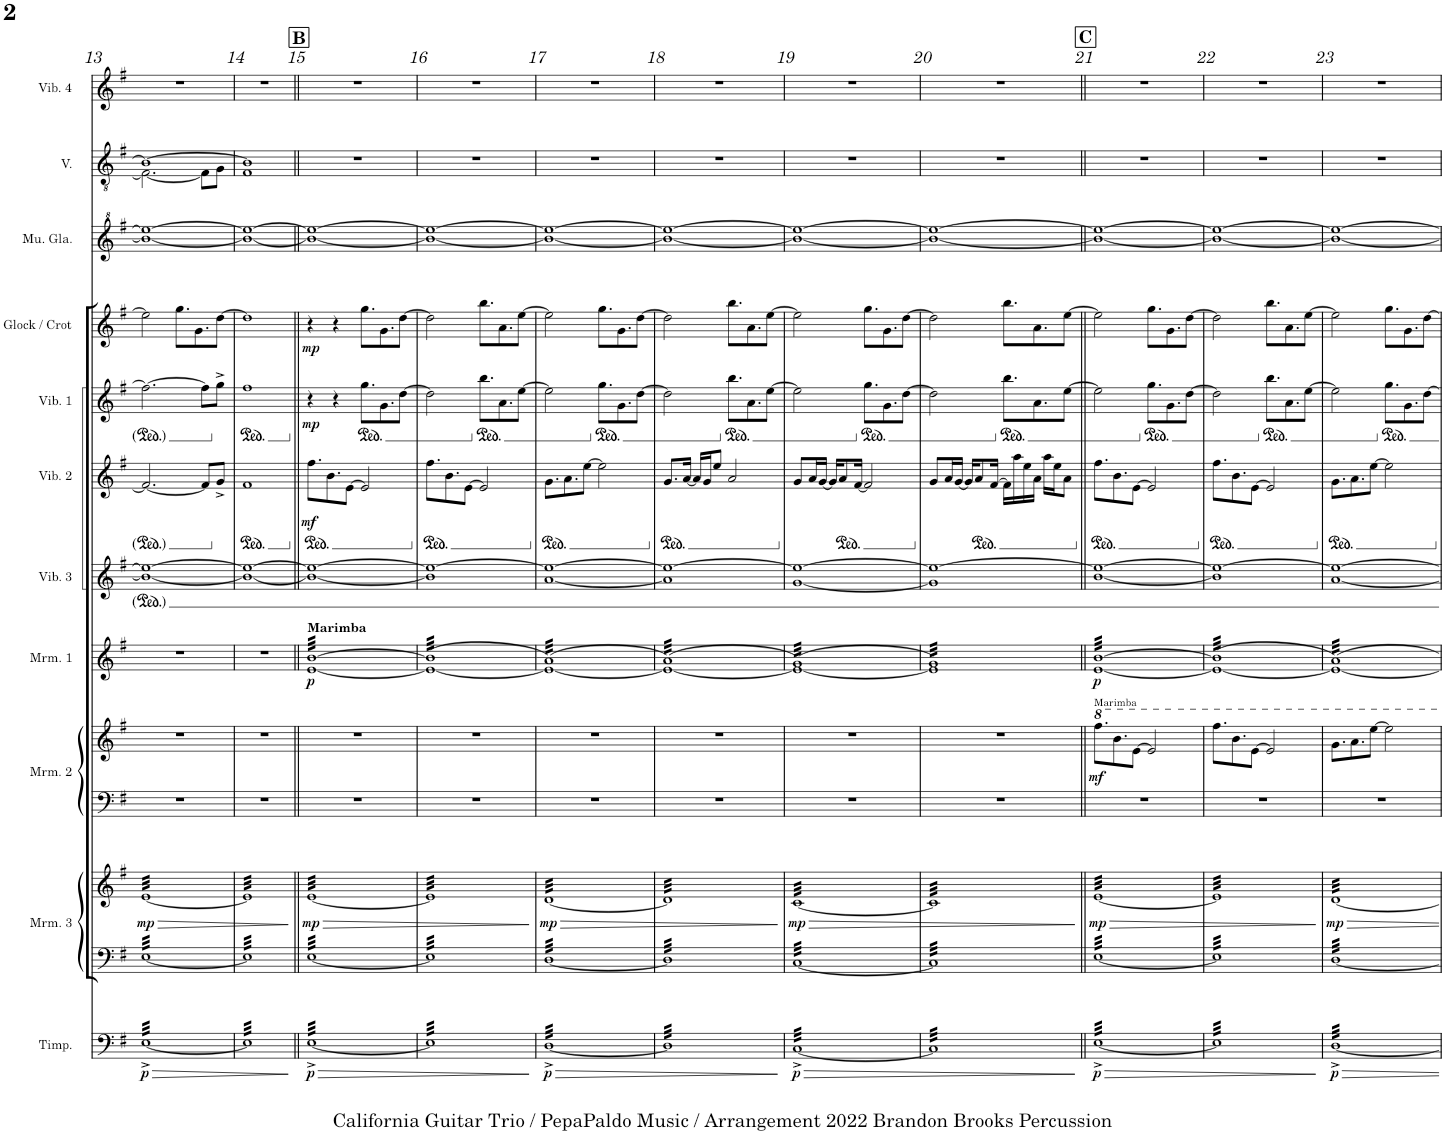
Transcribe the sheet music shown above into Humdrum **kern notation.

**kern	**dynam	**kern	**kern	**dynam	**kern	**kern	**dynam	**kern	**dynam	**kern	**kern	**dynam	**kern	**dynam	**kern	**dynam	**kern	**kern	**kern
*part11	*part11	*part10	*part10	*part10	*part9	*part9	*part9	*part8	*part8	*part7	*part6	*part6	*part5	*part5	*part4	*part4	*part3	*part2	*part1
*staff13	*staff13	*staff12	*staff11	*staff11/12	*staff10	*staff9	*staff9/10	*staff8	*staff8	*staff7	*staff6	*staff6	*staff5	*staff5	*staff4	*staff4	*staff3	*staff2	*staff1
*I"Timpani	*	*I"Marimba 3	*	*	*I"Marimba 2	*	*	*I"Marimba 1	*	*I"Vibraphone 3	*I"Vibraphone 2	*	*I"Vibraphone 1	*	*I"Glock / Crot	*	*I"Musical Glasses	*I"Voice	*I"Vibraphone 4
*I'Timp.	*	*I'Mrm. 3	*	*	*I'Mrm. 2	*	*	*I'Mrm. 1	*	*I'Vib. 3	*I'Vib. 2	*	*I'Vib. 1	*	*I'Glock / Crot	*	*I'Mu. Gla.	*I'V.	*I'Vib. 4
!!LO:PB:g=z
*clefF4	*	*clefF4	*clefG2	*	*clefF4	*clefG2	*	*clefG2	*	*clefG2	*clefG2	*	*clefG2	*	*clefG2	*	*clefG^2	*clefGv2	*clefG2
*	*	*	*	*	*	*	*	*	*	*	*	*	*	*	*Trd-14c-24	*	*	*	*
*k[f#]	*	*k[f#]	*k[f#]	*	*k[f#]	*k[f#]	*	*k[f#]	*	*k[f#]	*k[f#]	*	*k[f#]	*	*k[f#]	*	*k[f#]	*k[f#]	*k[f#]
*M4/4	*	*M4/4	*M4/4	*	*M4/4	*M4/4	*	*M4/4	*	*M4/4	*M4/4	*	*M4/4	*	*M4/4	*	*M4/4	*M4/4	*M4/4
=13	=13	=13	=13	=13	=13	=13	=13	=13	=13	=13	=13	=13	=13	=13	=13	=13	=13	=13	=13
!	!LO:HP:b	!	!	!LO:HP:b	!	!	!	!	!	!	!	!	!	!	!	!	!	!	!
*	*	*	*	*	*	*	*	*	*	*	*	*	*	*	*	*	*	*^	*
!	!LO:DY:n=1:b	!	!	!LO:DY:n=1:b	!	!	!	!	!	!	!	!	!	!	!	!	!	!	!	!
*tremolo	*	*	*	*	*	*	*	*	*	*	*	*	*	*	*	*	*	*	*	*
*	*	*tremolo	*	*	*	*	*	*	*	*	*	*	*	*	*	*	*	*	*	*
*	*	*	*tremolo	*	*	*	*	*	*	*	*	*	*	*	*	*	*	*	*	*
[32E^LLL	> p	[32ELLL	[32eLLL	> mp	1r	1r	.	1r	.	1b_ 1ee_	2.f#/_	.	2.ff#\_	.	2ee\]	.	1bb_ 1eee_	1B_	2.F#\_	1r
32E^	.	32E	32e	.	.	.	.	.	.	.	.	.	.	.	.	.	.	.	.	.
32E^	.	32E	32e	.	.	.	.	.	.	.	.	.	.	.	.	.	.	.	.	.
32E^	.	32E	32e	.	.	.	.	.	.	.	.	.	.	.	.	.	.	.	.	.
32E^	.	32E	32e	.	.	.	.	.	.	.	.	.	.	.	.	.	.	.	.	.
32E^	.	32E	32e	.	.	.	.	.	.	.	.	.	.	.	.	.	.	.	.	.
32E^	.	32E	32e	.	.	.	.	.	.	.	.	.	.	.	.	.	.	.	.	.
32E^	.	32E	32e	.	.	.	.	.	.	.	.	.	.	.	.	.	.	.	.	.
32E^	.	32E	32e	.	.	.	.	.	.	.	.	.	.	.	.	.	.	.	.	.
32E^	.	32E	32e	.	.	.	.	.	.	.	.	.	.	.	.	.	.	.	.	.
32E^	.	32E	32e	.	.	.	.	.	.	.	.	.	.	.	.	.	.	.	.	.
32E^	.	32E	32e	.	.	.	.	.	.	.	.	.	.	.	.	.	.	.	.	.
32E^	.	32E	32e	.	.	.	.	.	.	.	.	.	.	.	.	.	.	.	.	.
32E^	.	32E	32e	.	.	.	.	.	.	.	.	.	.	.	.	.	.	.	.	.
32E^	.	32E	32e	.	.	.	.	.	.	.	.	.	.	.	.	.	.	.	.	.
32E^	.	32E	32e	.	.	.	.	.	.	.	.	.	.	.	.	.	.	.	.	.
32E^	.	32E	32e	.	.	.	.	.	.	.	.	.	.	.	8.gg\L	.	.	.	.	.
32E^	.	32E	32e	.	.	.	.	.	.	.	.	.	.	.	.	.	.	.	.	.
32E^	.	32E	32e	.	.	.	.	.	.	.	.	.	.	.	.	.	.	.	.	.
32E^	.	32E	32e	.	.	.	.	.	.	.	.	.	.	.	.	.	.	.	.	.
32E^	.	32E	32e	.	.	.	.	.	.	.	.	.	.	.	.	.	.	.	.	.
32E^	.	32E	32e	.	.	.	.	.	.	.	.	.	.	.	.	.	.	.	.	.
32E^	.	32E	32e	.	.	.	.	.	.	.	.	.	.	.	8.g\	.	.	.	.	.
32E^	.	32E	32e	.	.	.	.	.	.	.	.	.	.	.	.	.	.	.	.	.
32E^	.	32E	32e	.	.	.	.	.	.	.	8f#/L]	.	8ff#\L]	.	.	.	.	.	8F#\L]	.
32E^	.	32E	32e	.	.	.	.	.	.	.	.	.	.	.	.	.	.	.	.	.
32E^	.	32E	32e	.	.	.	.	.	.	.	.	.	.	.	.	.	.	.	.	.
32E^	.	32E	32e	.	.	.	.	.	.	.	.	.	.	.	.	.	.	.	.	.
32E^	.	32E	32e	.	.	.	.	.	.	.	8g^/J	.	8gg^\J	.	[8dd\J	.	.	.	8G\J	.
32E^	.	32E	32e	.	.	.	.	.	.	.	.	.	.	.	.	.	.	.	.	.
32E^	.	32E	32e	.	.	.	.	.	.	.	.	.	.	.	.	.	.	.	.	.
32E^JJJ	.	32EJJJ	32eJJJ	.	.	.	.	.	.	.	.	.	.	.	.	.	.	.	.	.
=14	=14	=14	=14	=14	=14	=14	=14	=14	=14	=14	=14	=14	=14	=14	=14	=14	=14	=14	=14	=14
*	*	*	*	*	*	*	*	*	*	*	*	*	*ped	*	*	*	*	*	*	*
32E]LLL	.	32E]LLL	32e]LLL	.	1r	1r	.	1r	.	1b_ 1ee_	1f#	.	1ff#	.	1dd]	.	1bb_ 1eee_	1B]	1F#	1r
32E	.	32E	32e	.	.	.	.	.	.	.	.	.	.	.	.	.	.	.	.	.
32E	.	32E	32e	.	.	.	.	.	.	.	.	.	.	.	.	.	.	.	.	.
32E	.	32E	32e	.	.	.	.	.	.	.	.	.	.	.	.	.	.	.	.	.
32E	.	32E	32e	.	.	.	.	.	.	.	.	.	.	.	.	.	.	.	.	.
32E	.	32E	32e	.	.	.	.	.	.	.	.	.	.	.	.	.	.	.	.	.
32E	.	32E	32e	.	.	.	.	.	.	.	.	.	.	.	.	.	.	.	.	.
32E	.	32E	32e	.	.	.	.	.	.	.	.	.	.	.	.	.	.	.	.	.
32E	.	32E	32e	.	.	.	.	.	.	.	.	.	.	.	.	.	.	.	.	.
32E	.	32E	32e	.	.	.	.	.	.	.	.	.	.	.	.	.	.	.	.	.
32E	.	32E	32e	.	.	.	.	.	.	.	.	.	.	.	.	.	.	.	.	.
32E	.	32E	32e	.	.	.	.	.	.	.	.	.	.	.	.	.	.	.	.	.
32E	.	32E	32e	.	.	.	.	.	.	.	.	.	.	.	.	.	.	.	.	.
32E	.	32E	32e	.	.	.	.	.	.	.	.	.	.	.	.	.	.	.	.	.
32E	.	32E	32e	.	.	.	.	.	.	.	.	.	.	.	.	.	.	.	.	.
32E	.	32E	32e	.	.	.	.	.	.	.	.	.	.	.	.	.	.	.	.	.
32E	.	32E	32e	.	.	.	.	.	.	.	.	.	.	.	.	.	.	.	.	.
32E	.	32E	32e	.	.	.	.	.	.	.	.	.	.	.	.	.	.	.	.	.
32E	.	32E	32e	.	.	.	.	.	.	.	.	.	.	.	.	.	.	.	.	.
32E	.	32E	32e	.	.	.	.	.	.	.	.	.	.	.	.	.	.	.	.	.
32E	.	32E	32e	.	.	.	.	.	.	.	.	.	.	.	.	.	.	.	.	.
32E	.	32E	32e	.	.	.	.	.	.	.	.	.	.	.	.	.	.	.	.	.
32E	.	32E	32e	.	.	.	.	.	.	.	.	.	.	.	.	.	.	.	.	.
32E	.	32E	32e	.	.	.	.	.	.	.	.	.	.	.	.	.	.	.	.	.
32E	.	32E	32e	.	.	.	.	.	.	.	.	.	.	.	.	.	.	.	.	.
32E	.	32E	32e	.	.	.	.	.	.	.	.	.	.	.	.	.	.	.	.	.
32E	.	32E	32e	.	.	.	.	.	.	.	.	.	.	.	.	.	.	.	.	.
32E	.	32E	32e	.	.	.	.	.	.	.	.	.	.	.	.	.	.	.	.	.
32E	.	32E	32e	.	.	.	.	.	.	.	.	.	.	.	.	.	.	.	.	.
32E	.	32E	32e	.	.	.	.	.	.	.	.	.	.	.	.	.	.	.	.	.
32E	.	32E	32e	.	.	.	.	.	.	.	.	.	.	.	.	.	.	.	.	.
32EJJJ	.	32EJJJ	32eJJJ	.	.	.	.	.	.	.	.	.	.	.	.	.	.	.	.	.
*	*	*	*	*	*	*	*	*	*	*	*	*	*	*	*	*	*	*v	*v	*
.	]	.	.	]	.	.	.	.	.	.	.	.	.	.	.	.	.	.	.
!!LO:REH:place=s1:a:B:cj:fs=14:t=B
=15||	=15||	=15||	=15||	=15||	=15||	=15||	=15||	=15||	=15||	=15||	=15||	=15||	=15||	=15||	=15||	=15||	=15||	=15||	=15||
!	!LO:HP:b	!	!	!LO:HP:b	!	!	!	!	!	!	!	!	!	!	!	!	!	!	!
*	*	*	*	*	*	*	*	*	*	*	*	*	*Xped	*	*	*	*	*	*
!	!	!	!	!	!	!	!	!LO:TX:a:B:t=Marimba	!	!	!	!	!	!	!	!	!	!	!
!	!LO:DY:n=1:b	!	!	!LO:DY:n=1:b	!	!	!	!	!LO:DY:b	!	!	!LO:DY:b	!	!LO:DY:b	!	!LO:DY:b	!	!	!
*	*	*	*	*	*	*	*	*tremolo	*	*	*	*	*	*	*	*	*	*	*
[32E^LLL	> p	[32ELLL	[32eLLL	> mp	1r	1r	.	[32e [32bLLL	p	1b_ 1ee_	8.ff#\L	mf	4r	mp	4r	mp	1bb_ 1eee_	1r	1r
32E^	.	32E	32e	.	.	.	.	32e 32b	.	.	.	.	.	.	.	.	.	.	.
32E^	.	32E	32e	.	.	.	.	32e 32b	.	.	.	.	.	.	.	.	.	.	.
32E^	.	32E	32e	.	.	.	.	32e 32b	.	.	.	.	.	.	.	.	.	.	.
32E^	.	32E	32e	.	.	.	.	32e 32b	.	.	.	.	.	.	.	.	.	.	.
32E^	.	32E	32e	.	.	.	.	32e 32b	.	.	.	.	.	.	.	.	.	.	.
32E^	.	32E	32e	.	.	.	.	32e 32b	.	.	8.b\	.	.	.	.	.	.	.	.
32E^	.	32E	32e	.	.	.	.	32e 32b	.	.	.	.	.	.	.	.	.	.	.
32E^	.	32E	32e	.	.	.	.	32e 32b	.	.	.	.	4r	.	4r	.	.	.	.
32E^	.	32E	32e	.	.	.	.	32e 32b	.	.	.	.	.	.	.	.	.	.	.
32E^	.	32E	32e	.	.	.	.	32e 32b	.	.	.	.	.	.	.	.	.	.	.
32E^	.	32E	32e	.	.	.	.	32e 32b	.	.	.	.	.	.	.	.	.	.	.
32E^	.	32E	32e	.	.	.	.	32e 32b	.	.	[8e\J	.	.	.	.	.	.	.	.
32E^	.	32E	32e	.	.	.	.	32e 32b	.	.	.	.	.	.	.	.	.	.	.
32E^	.	32E	32e	.	.	.	.	32e 32b	.	.	.	.	.	.	.	.	.	.	.
32E^	.	32E	32e	.	.	.	.	32e 32b	.	.	.	.	.	.	.	.	.	.	.
*	*	*	*	*	*	*	*	*	*	*	*	*	*ped	*	*	*	*	*	*
32E^	.	32E	32e	.	.	.	.	32e 32b	.	.	2e/]	.	8.gg\L	.	8.gg\L	.	.	.	.
32E^	.	32E	32e	.	.	.	.	32e 32b	.	.	.	.	.	.	.	.	.	.	.
32E^	.	32E	32e	.	.	.	.	32e 32b	.	.	.	.	.	.	.	.	.	.	.
32E^	.	32E	32e	.	.	.	.	32e 32b	.	.	.	.	.	.	.	.	.	.	.
32E^	.	32E	32e	.	.	.	.	32e 32b	.	.	.	.	.	.	.	.	.	.	.
32E^	.	32E	32e	.	.	.	.	32e 32b	.	.	.	.	.	.	.	.	.	.	.
32E^	.	32E	32e	.	.	.	.	32e 32b	.	.	.	.	8.g\	.	8.g\	.	.	.	.
32E^	.	32E	32e	.	.	.	.	32e 32b	.	.	.	.	.	.	.	.	.	.	.
32E^	.	32E	32e	.	.	.	.	32e 32b	.	.	.	.	.	.	.	.	.	.	.
32E^	.	32E	32e	.	.	.	.	32e 32b	.	.	.	.	.	.	.	.	.	.	.
32E^	.	32E	32e	.	.	.	.	32e 32b	.	.	.	.	.	.	.	.	.	.	.
32E^	.	32E	32e	.	.	.	.	32e 32b	.	.	.	.	.	.	.	.	.	.	.
32E^	.	32E	32e	.	.	.	.	32e 32b	.	.	.	.	[8dd\J	.	[8dd\J	.	.	.	.
32E^	.	32E	32e	.	.	.	.	32e 32b	.	.	.	.	.	.	.	.	.	.	.
32E^	.	32E	32e	.	.	.	.	32e 32b	.	.	.	.	.	.	.	.	.	.	.
32E^JJJ	.	32EJJJ	32eJJJ	.	.	.	.	32e 32bJJJ	.	.	.	.	.	.	.	.	.	.	.
=16	=16	=16	=16	=16	=16	=16	=16	=16	=16	=16	=16	=16	=16	=16	=16	=16	=16	=16	=16
32E]LLL	.	32E]LLL	32e]LLL	.	1r	1r	.	(>32e 32b]LLL	.	1b] 1ee_	8.ff#\L	.	2dd\]	.	2dd\]	.	1bb_ 1eee_	1r	1r
32E	.	32E	32e	.	.	.	.	(>32e 32b	.	.	.	.	.	.	.	.	.	.	.
32E	.	32E	32e	.	.	.	.	(>32e 32b	.	.	.	.	.	.	.	.	.	.	.
32E	.	32E	32e	.	.	.	.	(>32e 32b	.	.	.	.	.	.	.	.	.	.	.
32E	.	32E	32e	.	.	.	.	(>32e 32b	.	.	.	.	.	.	.	.	.	.	.
32E	.	32E	32e	.	.	.	.	(>32e 32b	.	.	.	.	.	.	.	.	.	.	.
32E	.	32E	32e	.	.	.	.	(>32e 32b	.	.	8.b\	.	.	.	.	.	.	.	.
32E	.	32E	32e	.	.	.	.	(>32e 32b	.	.	.	.	.	.	.	.	.	.	.
32E	.	32E	32e	.	.	.	.	(>32e 32b	.	.	.	.	.	.	.	.	.	.	.
32E	.	32E	32e	.	.	.	.	(>32e 32b	.	.	.	.	.	.	.	.	.	.	.
32E	.	32E	32e	.	.	.	.	(>32e 32b	.	.	.	.	.	.	.	.	.	.	.
32E	.	32E	32e	.	.	.	.	(>32e 32b	.	.	.	.	.	.	.	.	.	.	.
32E	.	32E	32e	.	.	.	.	(>32e 32b	.	.	[8e\J	.	.	.	.	.	.	.	.
32E	.	32E	32e	.	.	.	.	(>32e 32b	.	.	.	.	.	.	.	.	.	.	.
32E	.	32E	32e	.	.	.	.	(>32e 32b	.	.	.	.	.	.	.	.	.	.	.
32E	.	32E	32e	.	.	.	.	(>32e 32b	.	.	.	.	.	.	.	.	.	.	.
*	*	*	*	*	*	*	*	*	*	*	*	*	*Xped	*	*	*	*	*	*
*	*	*	*	*	*	*	*	*	*	*	*	*	*ped	*	*	*	*	*	*
32E	.	32E	32e	.	.	.	.	(>32e 32b	.	.	2e/]	.	8.bb\L	.	8.bb\L	.	.	.	.
32E	.	32E	32e	.	.	.	.	(>32e 32b	.	.	.	.	.	.	.	.	.	.	.
32E	.	32E	32e	.	.	.	.	(>32e 32b	.	.	.	.	.	.	.	.	.	.	.
32E	.	32E	32e	.	.	.	.	(>32e 32b	.	.	.	.	.	.	.	.	.	.	.
32E	.	32E	32e	.	.	.	.	(>32e 32b	.	.	.	.	.	.	.	.	.	.	.
32E	.	32E	32e	.	.	.	.	(>32e 32b	.	.	.	.	.	.	.	.	.	.	.
32E	.	32E	32e	.	.	.	.	(>32e 32b	.	.	.	.	8.a\	.	8.a\	.	.	.	.
32E	.	32E	32e	.	.	.	.	(>32e 32b	.	.	.	.	.	.	.	.	.	.	.
32E	.	32E	32e	.	.	.	.	(>32e 32b	.	.	.	.	.	.	.	.	.	.	.
32E	.	32E	32e	.	.	.	.	(>32e 32b	.	.	.	.	.	.	.	.	.	.	.
32E	.	32E	32e	.	.	.	.	(>32e 32b	.	.	.	.	.	.	.	.	.	.	.
32E	.	32E	32e	.	.	.	.	(>32e 32b	.	.	.	.	.	.	.	.	.	.	.
32E	.	32E	32e	.	.	.	.	(>32e 32b	.	.	.	.	[8ee\J	.	[8ee\J	.	.	.	.
32E	.	32E	32e	.	.	.	.	(>32e 32b	.	.	.	.	.	.	.	.	.	.	.
32E	.	32E	32e	.	.	.	.	(>32e 32b	.	.	.	.	.	.	.	.	.	.	.
32EJJJ	.	32EJJJ	32eJJJ	.	.	.	.	32e 32bJJJ	.	.	.	.	.	.	.	.	.	.	.
.	]	.	.	]	.	.	.	.	.	.	.	.	.	.	.	.	.	.	.
=17	=17	=17	=17	=17	=17	=17	=17	=17	=17	=17	=17	=17	=17	=17	=17	=17	=17	=17	=17
!	!LO:HP:b	!	!	!LO:HP:b	!	!	!	!	!	!	!	!	!	!	!	!	!	!	!
!	!LO:DY:n=1:b	!	!	!LO:DY:n=1:b	!	!	!	!	!	!	!	!	!	!	!	!	!	!	!
[32D^LLL	> p	[32DLLL	[32dLLL	> mp	1r	1r	.	(>32e 32a)LLL	.	[1a 1ee_	8.g\L	.	2ee\]	.	2ee\]	.	1bb_ 1eee_	1r	1r
32D^	.	32D	32d	.	.	.	.	(>32e 32a)	.	.	.	.	.	.	.	.	.	.	.
32D^	.	32D	32d	.	.	.	.	(>32e 32a)	.	.	.	.	.	.	.	.	.	.	.
32D^	.	32D	32d	.	.	.	.	(>32e 32a)	.	.	.	.	.	.	.	.	.	.	.
32D^	.	32D	32d	.	.	.	.	(>32e 32a)	.	.	.	.	.	.	.	.	.	.	.
32D^	.	32D	32d	.	.	.	.	(>32e 32a)	.	.	.	.	.	.	.	.	.	.	.
32D^	.	32D	32d	.	.	.	.	(>32e 32a)	.	.	8.a\	.	.	.	.	.	.	.	.
32D^	.	32D	32d	.	.	.	.	(>32e 32a)	.	.	.	.	.	.	.	.	.	.	.
32D^	.	32D	32d	.	.	.	.	(>32e 32a)	.	.	.	.	.	.	.	.	.	.	.
32D^	.	32D	32d	.	.	.	.	(>32e 32a)	.	.	.	.	.	.	.	.	.	.	.
32D^	.	32D	32d	.	.	.	.	(>32e 32a)	.	.	.	.	.	.	.	.	.	.	.
32D^	.	32D	32d	.	.	.	.	(>32e 32a)	.	.	.	.	.	.	.	.	.	.	.
32D^	.	32D	32d	.	.	.	.	(>32e 32a)	.	.	[8ee\J	.	.	.	.	.	.	.	.
32D^	.	32D	32d	.	.	.	.	(>32e 32a)	.	.	.	.	.	.	.	.	.	.	.
32D^	.	32D	32d	.	.	.	.	(>32e 32a)	.	.	.	.	.	.	.	.	.	.	.
32D^	.	32D	32d	.	.	.	.	(>32e 32a)	.	.	.	.	.	.	.	.	.	.	.
*	*	*	*	*	*	*	*	*	*	*	*	*	*Xped	*	*	*	*	*	*
*	*	*	*	*	*	*	*	*	*	*	*	*	*ped	*	*	*	*	*	*
32D^	.	32D	32d	.	.	.	.	(>32e 32a)	.	.	2ee\]	.	8.gg\L	.	8.gg\L	.	.	.	.
32D^	.	32D	32d	.	.	.	.	(>32e 32a)	.	.	.	.	.	.	.	.	.	.	.
32D^	.	32D	32d	.	.	.	.	(>32e 32a)	.	.	.	.	.	.	.	.	.	.	.
32D^	.	32D	32d	.	.	.	.	(>32e 32a)	.	.	.	.	.	.	.	.	.	.	.
32D^	.	32D	32d	.	.	.	.	(>32e 32a)	.	.	.	.	.	.	.	.	.	.	.
32D^	.	32D	32d	.	.	.	.	(>32e 32a)	.	.	.	.	.	.	.	.	.	.	.
32D^	.	32D	32d	.	.	.	.	(>32e 32a)	.	.	.	.	8.g\	.	8.g\	.	.	.	.
32D^	.	32D	32d	.	.	.	.	(>32e 32a)	.	.	.	.	.	.	.	.	.	.	.
32D^	.	32D	32d	.	.	.	.	(>32e 32a)	.	.	.	.	.	.	.	.	.	.	.
32D^	.	32D	32d	.	.	.	.	(>32e 32a)	.	.	.	.	.	.	.	.	.	.	.
32D^	.	32D	32d	.	.	.	.	(>32e 32a)	.	.	.	.	.	.	.	.	.	.	.
32D^	.	32D	32d	.	.	.	.	(>32e 32a)	.	.	.	.	.	.	.	.	.	.	.
32D^	.	32D	32d	.	.	.	.	(>32e 32a)	.	.	.	.	[8dd\J	.	[8dd\J	.	.	.	.
32D^	.	32D	32d	.	.	.	.	(>32e 32a)	.	.	.	.	.	.	.	.	.	.	.
32D^	.	32D	32d	.	.	.	.	(>32e 32a)	.	.	.	.	.	.	.	.	.	.	.
32D^JJJ	.	32DJJJ	32dJJJ	.	.	.	.	32e 32a)JJJ	.	.	.	.	.	.	.	.	.	.	.
=18	=18	=18	=18	=18	=18	=18	=18	=18	=18	=18	=18	=18	=18	=18	=18	=18	=18	=18	=18
32D]LLL	.	32D]LLL	32d]LLL	.	1r	1r	.	(>32e 32a)LLL	.	1a] 1ee_	8.g/L	.	2dd\]	.	2dd\]	.	1bb_ 1eee_	1r	1r
32D	.	32D	32d	.	.	.	.	(>32e 32a)	.	.	.	.	.	.	.	.	.	.	.
32D	.	32D	32d	.	.	.	.	(>32e 32a)	.	.	.	.	.	.	.	.	.	.	.
32D	.	32D	32d	.	.	.	.	(>32e 32a)	.	.	.	.	.	.	.	.	.	.	.
32D	.	32D	32d	.	.	.	.	(>32e 32a)	.	.	.	.	.	.	.	.	.	.	.
32D	.	32D	32d	.	.	.	.	(>32e 32a)	.	.	.	.	.	.	.	.	.	.	.
32D	.	32D	32d	.	.	.	.	(>32e 32a)	.	.	[16a/Jk	.	.	.	.	.	.	.	.
32D	.	32D	32d	.	.	.	.	(>32e 32a)	.	.	.	.	.	.	.	.	.	.	.
32D	.	32D	32d	.	.	.	.	(>32e 32a)	.	.	16a/LL]	.	.	.	.	.	.	.	.
32D	.	32D	32d	.	.	.	.	(>32e 32a)	.	.	.	.	.	.	.	.	.	.	.
32D	.	32D	32d	.	.	.	.	(>32e 32a)	.	.	16g/J	.	.	.	.	.	.	.	.
32D	.	32D	32d	.	.	.	.	(>32e 32a)	.	.	.	.	.	.	.	.	.	.	.
32D	.	32D	32d	.	.	.	.	(>32e 32a)	.	.	8ee/J	.	.	.	.	.	.	.	.
32D	.	32D	32d	.	.	.	.	(>32e 32a)	.	.	.	.	.	.	.	.	.	.	.
32D	.	32D	32d	.	.	.	.	(>32e 32a)	.	.	.	.	.	.	.	.	.	.	.
32D	.	32D	32d	.	.	.	.	(>32e 32a)	.	.	.	.	.	.	.	.	.	.	.
*	*	*	*	*	*	*	*	*	*	*	*	*	*Xped	*	*	*	*	*	*
*	*	*	*	*	*	*	*	*	*	*	*	*	*ped	*	*	*	*	*	*
32D	.	32D	32d	.	.	.	.	(>32e 32a)	.	.	2a/	.	8.bb\L	.	8.bb\L	.	.	.	.
32D	.	32D	32d	.	.	.	.	(>32e 32a)	.	.	.	.	.	.	.	.	.	.	.
32D	.	32D	32d	.	.	.	.	(>32e 32a)	.	.	.	.	.	.	.	.	.	.	.
32D	.	32D	32d	.	.	.	.	(>32e 32a)	.	.	.	.	.	.	.	.	.	.	.
32D	.	32D	32d	.	.	.	.	(>32e 32a)	.	.	.	.	.	.	.	.	.	.	.
32D	.	32D	32d	.	.	.	.	(>32e 32a)	.	.	.	.	.	.	.	.	.	.	.
32D	.	32D	32d	.	.	.	.	(>32e 32a)	.	.	.	.	8.a\	.	8.a\	.	.	.	.
32D	.	32D	32d	.	.	.	.	(>32e 32a)	.	.	.	.	.	.	.	.	.	.	.
32D	.	32D	32d	.	.	.	.	(>32e 32a)	.	.	.	.	.	.	.	.	.	.	.
32D	.	32D	32d	.	.	.	.	(>32e 32a)	.	.	.	.	.	.	.	.	.	.	.
32D	.	32D	32d	.	.	.	.	(>32e 32a)	.	.	.	.	.	.	.	.	.	.	.
32D	.	32D	32d	.	.	.	.	(>32e 32a)	.	.	.	.	.	.	.	.	.	.	.
32D	.	32D	32d	.	.	.	.	(>32e 32a)	.	.	.	.	[8ee\J	.	[8ee\J	.	.	.	.
32D	.	32D	32d	.	.	.	.	(>32e 32a)	.	.	.	.	.	.	.	.	.	.	.
32D	.	32D	32d	.	.	.	.	(>32e 32a)	.	.	.	.	.	.	.	.	.	.	.
32DJJJ	.	32DJJJ	32dJJJ	.	.	.	.	32e 32a)JJJ	.	.	.	.	.	.	.	.	.	.	.
.	]	.	.	]	.	.	.	.	.	.	.	.	.	.	.	.	.	.	.
=19	=19	=19	=19	=19	=19	=19	=19	=19	=19	=19	=19	=19	=19	=19	=19	=19	=19	=19	=19
!	!LO:HP:b	!	!	!LO:HP:b	!	!	!	!	!	!	!	!	!	!	!	!	!	!	!
!	!LO:DY:n=1:b	!	!	!LO:DY:n=1:b	!	!	!	!	!	!	!	!	!	!	!	!	!	!	!
[32C^LLL	> p	[32CLLL	[32cLLL	> mp	1r	1r	.	(>32e 32g)LLL	.	[1g 1ee_	8g/L	.	2ee\]	.	2ee\]	.	1bb_ 1eee_	1r	1r
32C^	.	32C	32c	.	.	.	.	(>32e 32g)	.	.	.	.	.	.	.	.	.	.	.
32C^	.	32C	32c	.	.	.	.	(>32e 32g)	.	.	.	.	.	.	.	.	.	.	.
32C^	.	32C	32c	.	.	.	.	(>32e 32g)	.	.	.	.	.	.	.	.	.	.	.
32C^	.	32C	32c	.	.	.	.	(>32e 32g)	.	.	16a/L	.	.	.	.	.	.	.	.
32C^	.	32C	32c	.	.	.	.	(>32e 32g)	.	.	.	.	.	.	.	.	.	.	.
32C^	.	32C	32c	.	.	.	.	(>32e 32g)	.	.	[16g/JJ	.	.	.	.	.	.	.	.
32C^	.	32C	32c	.	.	.	.	(>32e 32g)	.	.	.	.	.	.	.	.	.	.	.
32C^	.	32C	32c	.	.	.	.	(>32e 32g)	.	.	16g/KL]	.	.	.	.	.	.	.	.
32C^	.	32C	32c	.	.	.	.	(>32e 32g)	.	.	.	.	.	.	.	.	.	.	.
32C^	.	32C	32c	.	.	.	.	(>32e 32g)	.	.	8a/	.	.	.	.	.	.	.	.
32C^	.	32C	32c	.	.	.	.	(>32e 32g)	.	.	.	.	.	.	.	.	.	.	.
32C^	.	32C	32c	.	.	.	.	(>32e 32g)	.	.	.	.	.	.	.	.	.	.	.
32C^	.	32C	32c	.	.	.	.	(>32e 32g)	.	.	.	.	.	.	.	.	.	.	.
32C^	.	32C	32c	.	.	.	.	(>32e 32g)	.	.	[16f#/Jk	.	.	.	.	.	.	.	.
32C^	.	32C	32c	.	.	.	.	(>32e 32g)	.	.	.	.	.	.	.	.	.	.	.
*	*	*	*	*	*	*	*	*	*	*	*	*	*Xped	*	*	*	*	*	*
*	*	*	*	*	*	*	*	*	*	*	*	*	*ped	*	*	*	*	*	*
32C^	.	32C	32c	.	.	.	.	(>32e 32g)	.	.	2f#/]	.	8.gg\L	.	8.gg\L	.	.	.	.
32C^	.	32C	32c	.	.	.	.	(>32e 32g)	.	.	.	.	.	.	.	.	.	.	.
32C^	.	32C	32c	.	.	.	.	(>32e 32g)	.	.	.	.	.	.	.	.	.	.	.
32C^	.	32C	32c	.	.	.	.	(>32e 32g)	.	.	.	.	.	.	.	.	.	.	.
32C^	.	32C	32c	.	.	.	.	(>32e 32g)	.	.	.	.	.	.	.	.	.	.	.
32C^	.	32C	32c	.	.	.	.	(>32e 32g)	.	.	.	.	.	.	.	.	.	.	.
32C^	.	32C	32c	.	.	.	.	(>32e 32g)	.	.	.	.	8.g\	.	8.g\	.	.	.	.
32C^	.	32C	32c	.	.	.	.	(>32e 32g)	.	.	.	.	.	.	.	.	.	.	.
32C^	.	32C	32c	.	.	.	.	(>32e 32g)	.	.	.	.	.	.	.	.	.	.	.
32C^	.	32C	32c	.	.	.	.	(>32e 32g)	.	.	.	.	.	.	.	.	.	.	.
32C^	.	32C	32c	.	.	.	.	(>32e 32g)	.	.	.	.	.	.	.	.	.	.	.
32C^	.	32C	32c	.	.	.	.	(>32e 32g)	.	.	.	.	.	.	.	.	.	.	.
32C^	.	32C	32c	.	.	.	.	(>32e 32g)	.	.	.	.	[8dd\J	.	[8dd\J	.	.	.	.
32C^	.	32C	32c	.	.	.	.	(>32e 32g)	.	.	.	.	.	.	.	.	.	.	.
32C^	.	32C	32c	.	.	.	.	(>32e 32g)	.	.	.	.	.	.	.	.	.	.	.
32C^JJJ	.	32CJJJ	32cJJJ	.	.	.	.	32e 32g)JJJ	.	.	.	.	.	.	.	.	.	.	.
=20	=20	=20	=20	=20	=20	=20	=20	=20	=20	=20	=20	=20	=20	=20	=20	=20	=20	=20	=20
32C]LLL	.	32C]LLL	32c]LLL	.	1r	1r	.	32e] 32g)LLL	.	1g] 1ee_	8g/L	.	2dd\]	.	2dd\]	.	1bb_ 1eee_	1r	1r
32C	.	32C	32c	.	.	.	.	32e 32g)	.	.	.	.	.	.	.	.	.	.	.
32C	.	32C	32c	.	.	.	.	32e 32g)	.	.	.	.	.	.	.	.	.	.	.
32C	.	32C	32c	.	.	.	.	32e 32g)	.	.	.	.	.	.	.	.	.	.	.
32C	.	32C	32c	.	.	.	.	32e 32g)	.	.	16a/L	.	.	.	.	.	.	.	.
32C	.	32C	32c	.	.	.	.	32e 32g)	.	.	.	.	.	.	.	.	.	.	.
32C	.	32C	32c	.	.	.	.	32e 32g)	.	.	[16g/JJ	.	.	.	.	.	.	.	.
32C	.	32C	32c	.	.	.	.	32e 32g)	.	.	.	.	.	.	.	.	.	.	.
32C	.	32C	32c	.	.	.	.	32e 32g)	.	.	16g/KL]	.	.	.	.	.	.	.	.
32C	.	32C	32c	.	.	.	.	32e 32g)	.	.	.	.	.	.	.	.	.	.	.
32C	.	32C	32c	.	.	.	.	32e 32g)	.	.	8a/	.	.	.	.	.	.	.	.
32C	.	32C	32c	.	.	.	.	32e 32g)	.	.	.	.	.	.	.	.	.	.	.
32C	.	32C	32c	.	.	.	.	32e 32g)	.	.	.	.	.	.	.	.	.	.	.
32C	.	32C	32c	.	.	.	.	32e 32g)	.	.	.	.	.	.	.	.	.	.	.
32C	.	32C	32c	.	.	.	.	32e 32g)	.	.	[16f#/Jk	.	.	.	.	.	.	.	.
32C	.	32C	32c	.	.	.	.	32e 32g)	.	.	.	.	.	.	.	.	.	.	.
*	*	*	*	*	*	*	*	*	*	*	*	*	*Xped	*	*	*	*	*	*
*	*	*	*	*	*	*	*	*	*	*	*	*	*ped	*	*	*	*	*	*
32C	.	32C	32c	.	.	.	.	32e 32g)	.	.	16f#\LL]	.	8.bb\L	.	8.bb\L	.	.	.	.
32C	.	32C	32c	.	.	.	.	32e 32g)	.	.	.	.	.	.	.	.	.	.	.
32C	.	32C	32c	.	.	.	.	32e 32g)	.	.	16aa\	.	.	.	.	.	.	.	.
32C	.	32C	32c	.	.	.	.	32e 32g)	.	.	.	.	.	.	.	.	.	.	.
32C	.	32C	32c	.	.	.	.	32e 32g)	.	.	16ee\	.	.	.	.	.	.	.	.
32C	.	32C	32c	.	.	.	.	32e 32g)	.	.	.	.	.	.	.	.	.	.	.
32C	.	32C	32c	.	.	.	.	32e 32g)	.	.	16a\JJ	.	8.a\	.	8.a\	.	.	.	.
32C	.	32C	32c	.	.	.	.	32e 32g)	.	.	.	.	.	.	.	.	.	.	.
32C	.	32C	32c	.	.	.	.	32e 32g)	.	.	16aa\LL	.	.	.	.	.	.	.	.
32C	.	32C	32c	.	.	.	.	32e 32g)	.	.	.	.	.	.	.	.	.	.	.
32C	.	32C	32c	.	.	.	.	32e 32g)	.	.	16ee\J	.	.	.	.	.	.	.	.
32C	.	32C	32c	.	.	.	.	32e 32g)	.	.	.	.	.	.	.	.	.	.	.
32C	.	32C	32c	.	.	.	.	32e 32g)	.	.	8a\J	.	[8ee\J	.	[8ee\J	.	.	.	.
32C	.	32C	32c	.	.	.	.	32e 32g)	.	.	.	.	.	.	.	.	.	.	.
32C	.	32C	32c	.	.	.	.	32e 32g)	.	.	.	.	.	.	.	.	.	.	.
32CJJJ	.	32CJJJ	32cJJJ	.	.	.	.	32e 32g)JJJ	.	.	.	.	.	.	.	.	.	.	.
.	]	.	.	]	.	.	.	.	.	.	.	.	.	.	.	.	.	.	.
!!LO:REH:place=s1:a:B:cj:fs=14:t=C
=21||	=21||	=21||	=21||	=21||	=21||	=21||	=21||	=21||	=21||	=21||	=21||	=21||	=21||	=21||	=21||	=21||	=21||	=21||	=21||
!	!	!	!	!	!	!LO:TX:a:t=Marimba	!	!	!	!	!	!	!	!	!	!	!	!	!
!	!LO:HP:b	!	!	!LO:HP:b	!	!	!	!	!	!	!	!	!	!	!	!	!	!	!
!	!LO:DY:n=1:b	!	!	!LO:DY:n=1:b	!	!	!LO:DY:b	!	!LO:DY:b	!	!	!	!	!	!	!	!	!	!
[32E^LLL	> p	[32ELLL	[32eLLL	> mp	1r	8.fff#\L	mf	[32e [32bLLL	p	[1b 1ee_	8.ff#\L	.	2ee\]	.	2ee\]	.	1bb_ 1eee_	1r	1r
32E^	.	32E	32e	.	.	.	.	32e 32b	.	.	.	.	.	.	.	.	.	.	.
32E^	.	32E	32e	.	.	.	.	32e 32b	.	.	.	.	.	.	.	.	.	.	.
32E^	.	32E	32e	.	.	.	.	32e 32b	.	.	.	.	.	.	.	.	.	.	.
32E^	.	32E	32e	.	.	.	.	32e 32b	.	.	.	.	.	.	.	.	.	.	.
32E^	.	32E	32e	.	.	.	.	32e 32b	.	.	.	.	.	.	.	.	.	.	.
32E^	.	32E	32e	.	.	8.bb\	.	32e 32b	.	.	8.b\	.	.	.	.	.	.	.	.
32E^	.	32E	32e	.	.	.	.	32e 32b	.	.	.	.	.	.	.	.	.	.	.
32E^	.	32E	32e	.	.	.	.	32e 32b	.	.	.	.	.	.	.	.	.	.	.
32E^	.	32E	32e	.	.	.	.	32e 32b	.	.	.	.	.	.	.	.	.	.	.
32E^	.	32E	32e	.	.	.	.	32e 32b	.	.	.	.	.	.	.	.	.	.	.
32E^	.	32E	32e	.	.	.	.	32e 32b	.	.	.	.	.	.	.	.	.	.	.
32E^	.	32E	32e	.	.	[8ee\J	.	32e 32b	.	.	[8e\J	.	.	.	.	.	.	.	.
32E^	.	32E	32e	.	.	.	.	32e 32b	.	.	.	.	.	.	.	.	.	.	.
32E^	.	32E	32e	.	.	.	.	32e 32b	.	.	.	.	.	.	.	.	.	.	.
32E^	.	32E	32e	.	.	.	.	32e 32b	.	.	.	.	.	.	.	.	.	.	.
*	*	*	*	*	*	*	*	*	*	*	*	*	*Xped	*	*	*	*	*	*
*	*	*	*	*	*	*	*	*	*	*	*	*	*ped	*	*	*	*	*	*
32E^	.	32E	32e	.	.	2ee/]	.	32e 32b	.	.	2e/]	.	8.gg\L	.	8.gg\L	.	.	.	.
32E^	.	32E	32e	.	.	.	.	32e 32b	.	.	.	.	.	.	.	.	.	.	.
32E^	.	32E	32e	.	.	.	.	32e 32b	.	.	.	.	.	.	.	.	.	.	.
32E^	.	32E	32e	.	.	.	.	32e 32b	.	.	.	.	.	.	.	.	.	.	.
32E^	.	32E	32e	.	.	.	.	32e 32b	.	.	.	.	.	.	.	.	.	.	.
32E^	.	32E	32e	.	.	.	.	32e 32b	.	.	.	.	.	.	.	.	.	.	.
32E^	.	32E	32e	.	.	.	.	32e 32b	.	.	.	.	8.g\	.	8.g\	.	.	.	.
32E^	.	32E	32e	.	.	.	.	32e 32b	.	.	.	.	.	.	.	.	.	.	.
32E^	.	32E	32e	.	.	.	.	32e 32b	.	.	.	.	.	.	.	.	.	.	.
32E^	.	32E	32e	.	.	.	.	32e 32b	.	.	.	.	.	.	.	.	.	.	.
32E^	.	32E	32e	.	.	.	.	32e 32b	.	.	.	.	.	.	.	.	.	.	.
32E^	.	32E	32e	.	.	.	.	32e 32b	.	.	.	.	.	.	.	.	.	.	.
32E^	.	32E	32e	.	.	.	.	32e 32b	.	.	.	.	[8dd\J	.	[8dd\J	.	.	.	.
32E^	.	32E	32e	.	.	.	.	32e 32b	.	.	.	.	.	.	.	.	.	.	.
32E^	.	32E	32e	.	.	.	.	32e 32b	.	.	.	.	.	.	.	.	.	.	.
32E^JJJ	.	32EJJJ	32eJJJ	.	.	.	.	32e 32bJJJ	.	.	.	.	.	.	.	.	.	.	.
=22	=22	=22	=22	=22	=22	=22	=22	=22	=22	=22	=22	=22	=22	=22	=22	=22	=22	=22	=22
32E]LLL	.	32E]LLL	32e]LLL	.	1r	8.fff#\L	.	(>32e 32b]LLL	.	1b] 1ee_	8.ff#\L	.	2dd\]	.	2dd\]	.	1bb_ 1eee_	1r	1r
32E	.	32E	32e	.	.	.	.	(>32e 32b	.	.	.	.	.	.	.	.	.	.	.
32E	.	32E	32e	.	.	.	.	(>32e 32b	.	.	.	.	.	.	.	.	.	.	.
32E	.	32E	32e	.	.	.	.	(>32e 32b	.	.	.	.	.	.	.	.	.	.	.
32E	.	32E	32e	.	.	.	.	(>32e 32b	.	.	.	.	.	.	.	.	.	.	.
32E	.	32E	32e	.	.	.	.	(>32e 32b	.	.	.	.	.	.	.	.	.	.	.
32E	.	32E	32e	.	.	8.bb\	.	(>32e 32b	.	.	8.b\	.	.	.	.	.	.	.	.
32E	.	32E	32e	.	.	.	.	(>32e 32b	.	.	.	.	.	.	.	.	.	.	.
32E	.	32E	32e	.	.	.	.	(>32e 32b	.	.	.	.	.	.	.	.	.	.	.
32E	.	32E	32e	.	.	.	.	(>32e 32b	.	.	.	.	.	.	.	.	.	.	.
32E	.	32E	32e	.	.	.	.	(>32e 32b	.	.	.	.	.	.	.	.	.	.	.
32E	.	32E	32e	.	.	.	.	(>32e 32b	.	.	.	.	.	.	.	.	.	.	.
32E	.	32E	32e	.	.	[8ee\J	.	(>32e 32b	.	.	[8e\J	.	.	.	.	.	.	.	.
32E	.	32E	32e	.	.	.	.	(>32e 32b	.	.	.	.	.	.	.	.	.	.	.
32E	.	32E	32e	.	.	.	.	(>32e 32b	.	.	.	.	.	.	.	.	.	.	.
32E	.	32E	32e	.	.	.	.	(>32e 32b	.	.	.	.	.	.	.	.	.	.	.
*	*	*	*	*	*	*	*	*	*	*	*	*	*Xped	*	*	*	*	*	*
*	*	*	*	*	*	*	*	*	*	*	*	*	*ped	*	*	*	*	*	*
32E	.	32E	32e	.	.	2ee/]	.	(>32e 32b	.	.	2e/]	.	8.bb\L	.	8.bb\L	.	.	.	.
32E	.	32E	32e	.	.	.	.	(>32e 32b	.	.	.	.	.	.	.	.	.	.	.
32E	.	32E	32e	.	.	.	.	(>32e 32b	.	.	.	.	.	.	.	.	.	.	.
32E	.	32E	32e	.	.	.	.	(>32e 32b	.	.	.	.	.	.	.	.	.	.	.
32E	.	32E	32e	.	.	.	.	(>32e 32b	.	.	.	.	.	.	.	.	.	.	.
32E	.	32E	32e	.	.	.	.	(>32e 32b	.	.	.	.	.	.	.	.	.	.	.
32E	.	32E	32e	.	.	.	.	(>32e 32b	.	.	.	.	8.a\	.	8.a\	.	.	.	.
32E	.	32E	32e	.	.	.	.	(>32e 32b	.	.	.	.	.	.	.	.	.	.	.
32E	.	32E	32e	.	.	.	.	(>32e 32b	.	.	.	.	.	.	.	.	.	.	.
32E	.	32E	32e	.	.	.	.	(>32e 32b	.	.	.	.	.	.	.	.	.	.	.
32E	.	32E	32e	.	.	.	.	(>32e 32b	.	.	.	.	.	.	.	.	.	.	.
32E	.	32E	32e	.	.	.	.	(>32e 32b	.	.	.	.	.	.	.	.	.	.	.
32E	.	32E	32e	.	.	.	.	(>32e 32b	.	.	.	.	[8ee\J	.	[8ee\J	.	.	.	.
32E	.	32E	32e	.	.	.	.	(>32e 32b	.	.	.	.	.	.	.	.	.	.	.
32E	.	32E	32e	.	.	.	.	(>32e 32b	.	.	.	.	.	.	.	.	.	.	.
32EJJJ	.	32EJJJ	32eJJJ	.	.	.	.	32e 32bJJJ	.	.	.	.	.	.	.	.	.	.	.
.	]	.	.	]	.	.	.	.	.	.	.	.	.	.	.	.	.	.	.
=23	=23	=23	=23	=23	=23	=23	=23	=23	=23	=23	=23	=23	=23	=23	=23	=23	=23	=23	=23
!	!LO:DY:b	!	!	!LO:DY:b	!	!	!	!	!	!	!	!	!	!	!	!	!	!	!
[32D^LLL	p	[32DLLL	[32dLLL	mp	1r	8.gg\L	.	32e 32a)LLL	.	[1a 1ee_	8.g\L	.	2ee\]	.	2ee\]	.	1bb_ 1eee_	1r	1r
32D^	.	32D	32d	.	.	.	.	32e 32a)	.	.	.	.	.	.	.	.	.	.	.
32D^	.	32D	32d	.	.	.	.	32e 32a)	.	.	.	.	.	.	.	.	.	.	.
32D^	.	32D	32d	.	.	.	.	32e 32a)	.	.	.	.	.	.	.	.	.	.	.
32D^	.	32D	32d	.	.	.	.	32e 32a)	.	.	.	.	.	.	.	.	.	.	.
32D^	.	32D	32d	.	.	.	.	32e 32a)	.	.	.	.	.	.	.	.	.	.	.
32D^	.	32D	32d	.	.	8.aa\	.	32e 32a)	.	.	8.a\	.	.	.	.	.	.	.	.
32D^	.	32D	32d	.	.	.	.	32e 32a)	.	.	.	.	.	.	.	.	.	.	.
32D^	.	32D	32d	.	.	.	.	32e 32a)	.	.	.	.	.	.	.	.	.	.	.
32D^	.	32D	32d	.	.	.	.	32e 32a)	.	.	.	.	.	.	.	.	.	.	.
32D^	.	32D	32d	.	.	.	.	32e 32a)	.	.	.	.	.	.	.	.	.	.	.
32D^	.	32D	32d	.	.	.	.	32e 32a)	.	.	.	.	.	.	.	.	.	.	.
32D^	.	32D	32d	.	.	[8eee\J	.	32e 32a)	.	.	[8ee\J	.	.	.	.	.	.	.	.
32D^	.	32D	32d	.	.	.	.	32e 32a)	.	.	.	.	.	.	.	.	.	.	.
32D^	.	32D	32d	.	.	.	.	32e 32a)	.	.	.	.	.	.	.	.	.	.	.
32D^	.	32D	32d	.	.	.	.	32e 32a)	.	.	.	.	.	.	.	.	.	.	.
*	*	*	*	*	*	*	*	*	*	*	*	*	*Xped	*	*	*	*	*	*
32D^	.	32D	32d	.	.	2eee\]	.	32e 32a)	.	.	2ee\]	.	8.gg\L	.	8.gg\L	.	.	.	.
32D^	.	32D	32d	.	.	.	.	32e 32a)	.	.	.	.	.	.	.	.	.	.	.
32D^	.	32D	32d	.	.	.	.	32e 32a)	.	.	.	.	.	.	.	.	.	.	.
32D^	.	32D	32d	.	.	.	.	32e 32a)	.	.	.	.	.	.	.	.	.	.	.
32D^	.	32D	32d	.	.	.	.	32e 32a)	.	.	.	.	.	.	.	.	.	.	.
32D^	.	32D	32d	.	.	.	.	32e 32a)	.	.	.	.	.	.	.	.	.	.	.
32D^	.	32D	32d	.	.	.	.	32e 32a)	.	.	.	.	8.g\	.	8.g\	.	.	.	.
32D^	.	32D	32d	.	.	.	.	32e 32a)	.	.	.	.	.	.	.	.	.	.	.
32D^	.	32D	32d	.	.	.	.	32e 32a)	.	.	.	.	.	.	.	.	.	.	.
32D^	.	32D	32d	.	.	.	.	32e 32a)	.	.	.	.	.	.	.	.	.	.	.
32D^	.	32D	32d	.	.	.	.	32e 32a)	.	.	.	.	.	.	.	.	.	.	.
32D^	.	32D	32d	.	.	.	.	32e 32a)	.	.	.	.	.	.	.	.	.	.	.
32D^	.	32D	32d	.	.	.	.	32e 32a)	.	.	.	.	[8dd\J	.	[8dd\J	.	.	.	.
32D^	.	32D	32d	.	.	.	.	32e 32a)	.	.	.	.	.	.	.	.	.	.	.
32D^	.	32D	32d	.	.	.	.	32e 32a)	.	.	.	.	.	.	.	.	.	.	.
32D^JJJ	.	32DJJJ	32dJJJ	.	.	.	.	32e 32a)JJJ	.	.	.	.	.	.	.	.	.	.	.
*	*	*	*	*	*	*	*	*Xtremolo	*	*	*	*	*	*	*	*	*	*	*
*	*	*	*Xtremolo	*	*	*	*	*	*	*	*	*	*	*	*	*	*	*	*
*	*	*Xtremolo	*	*	*	*	*	*	*	*	*	*	*	*	*	*	*	*	*
*Xtremolo	*	*	*	*	*	*	*	*	*	*	*	*	*	*	*	*	*	*	*
=	=	=	=	=	=	=	=	=	=	=	=	=	=	=	=	=	=	=	=
*-	*-	*-	*-	*-	*-	*-	*-	*-	*-	*-	*-	*-	*-	*-	*-	*-	*-	*-	*-
